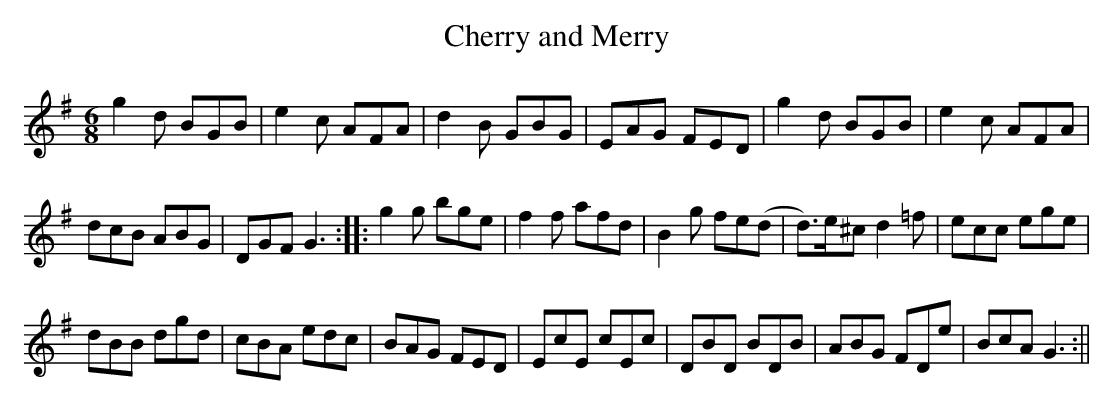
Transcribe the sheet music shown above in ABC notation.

X:1
T:Cherry and Merry
M:6/8
L:1/8
K:G
g2d BGB|e2c AFA|d2B GBG|EAG FED|g2d BGB|e2c AFA|
dcB ABG|DGF G3::g2g bge|f2f afd|B2g fe(d|d>)e^c d2=f|ecc ege|
dBB dgd|cBA edc|BAG FED|EcE cEc|DBD BDB|ABG FDe|BcA G3:||
